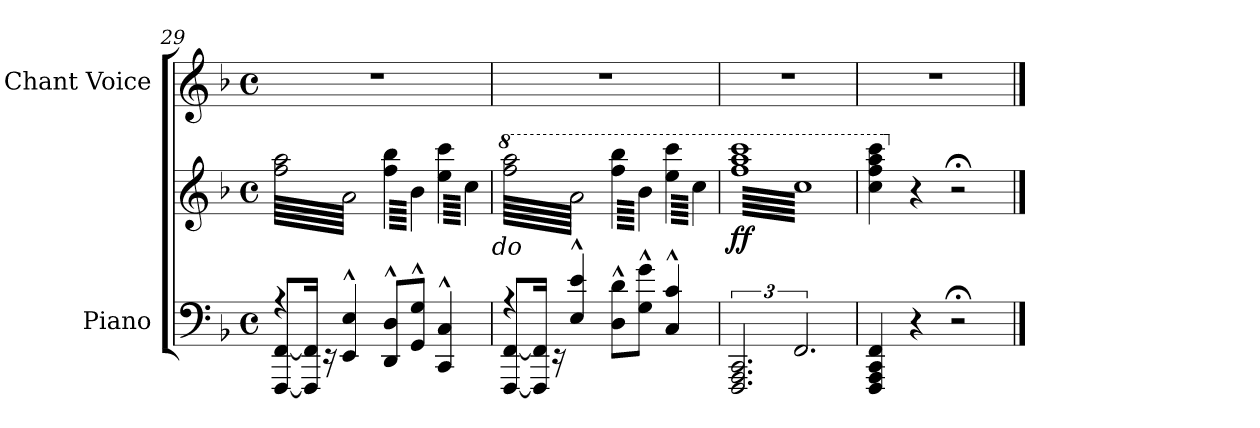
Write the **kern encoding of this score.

**kern	**kern	**dynam	**kern
*part2	*part2	*part2	*part1
*staff3	*staff2	*staff2/3	*staff1
*I"Piano	*	*	*I"Chant Voice
*I'Pno	*	*	*
*clefF4	*clefG2	*	*clefG2
*k[b-]	*k[b-]	*	*k[b-]
*M4/4	*M4/4	*	*M4/4
*met(c)	*met(c)	*	*met(c)
=29	=29	=29	=29
*^	*	*	*
*	*	*tremolo	*	*
4r	[<8FFF/ [8FF/L	(64ff\ 64aa\LLLL	.	1r
.	.	64a\)	.	.
.	.	64ff\ 64aa\	.	.
.	.	64a\)	.	.
.	.	64ff\ 64aa\	.	.
.	.	64a\)	.	.
.	.	64ff\ 64aa\	.	.
.	.	64a\)	.	.
.	16FFF/] 16FF/]Jk	64ff\ 64aa\	.	.
.	.	64a\)	.	.
.	.	64ff\ 64aa\	.	.
.	.	64a\)	.	.
.	16r	64ff\ 64aa\	.	.
.	.	64a\)	.	.
.	.	64ff\ 64aa\	.	.
.	.	64a\)	.	.
4EE/^^ 4E/^^	2.ryy	64ff\ 64aa\	.	.
.	.	64a\)	.	.
.	.	64ff\ 64aa\	.	.
.	.	64a\)	.	.
.	.	64ff\ 64aa\	.	.
.	.	64a\)	.	.
.	.	64ff\ 64aa\	.	.
.	.	64a\)	.	.
.	.	64ff\ 64aa\	.	.
.	.	64a\)	.	.
.	.	64ff\ 64aa\	.	.
.	.	64a\)	.	.
.	.	64ff\ 64aa\	.	.
.	.	64a\)	.	.
.	.	64ff\ 64aa\	.	.
.	.	64a\)JJJJ	.	.
8DD/^^ 8D/^^L	.	(64ff\ 64bb-\LLLL	.	.
.	.	64b-\)	.	.
.	.	64ff\ 64bb-\	.	.
.	.	64b-\)	.	.
.	.	64ff\ 64bb-\	.	.
.	.	64b-\)	.	.
.	.	64ff\ 64bb-\	.	.
.	.	64b-\)	.	.
8GG/^^ 8G/^^J	.	64ff\ 64bb-\	.	.
.	.	64b-\)	.	.
.	.	64ff\ 64bb-\	.	.
.	.	64b-\)	.	.
.	.	64ff\ 64bb-\	.	.
.	.	64b-\)	.	.
.	.	64ff\ 64bb-\	.	.
.	.	64b-\)JJJJ	.	.
4CC/^^ 4C/^^	.	(64ee\ 64ccc\LLLL	.	.
.	.	64cc\)	.	.
.	.	64ee\ 64ccc\	.	.
.	.	64cc\)	.	.
.	.	64ee\ 64ccc\	.	.
.	.	64cc\)	.	.
.	.	64ee\ 64ccc\	.	.
.	.	64cc\)	.	.
.	.	64ee\ 64ccc\	.	.
.	.	64cc\)	.	.
.	.	64ee\ 64ccc\	.	.
.	.	64cc\)	.	.
.	.	64ee\ 64ccc\	.	.
.	.	64cc\)	.	.
.	.	64ee\ 64ccc\	.	.
.	.	64cc\)JJJJ	.	.
!	!	!LO:TX:b:i:t=do	!	!
=30	=30	=30	=30	=30
*	*	*8va	*	*
4r	[<8FFF/ [8FF/L	(64fff\ 64aaa\LLLL	.	1r
.	.	64aa\)	.	.
.	.	64fff\ 64aaa\	.	.
.	.	64aa\)	.	.
.	.	64fff\ 64aaa\	.	.
.	.	64aa\)	.	.
.	.	64fff\ 64aaa\	.	.
.	.	64aa\)	.	.
.	16FFF/] 16FF/]Jk	64fff\ 64aaa\	.	.
.	.	64aa\)	.	.
.	.	64fff\ 64aaa\	.	.
.	.	64aa\)	.	.
.	16r	64fff\ 64aaa\	.	.
.	.	64aa\)	.	.
.	.	64fff\ 64aaa\	.	.
.	.	64aa\)	.	.
4E/^^ 4e/^^	2.ryy	64fff\ 64aaa\	.	.
.	.	64aa\)	.	.
.	.	64fff\ 64aaa\	.	.
.	.	64aa\)	.	.
.	.	64fff\ 64aaa\	.	.
.	.	64aa\)	.	.
.	.	64fff\ 64aaa\	.	.
.	.	64aa\)	.	.
.	.	64fff\ 64aaa\	.	.
.	.	64aa\)	.	.
.	.	64fff\ 64aaa\	.	.
.	.	64aa\)	.	.
.	.	64fff\ 64aaa\	.	.
.	.	64aa\)	.	.
.	.	64fff\ 64aaa\	.	.
.	.	64aa\)JJJJ	.	.
8D\^^ 8d\^^L	.	(64fff\ 64bbb-\LLLL	.	.
.	.	64bb-\)	.	.
.	.	64fff\ 64bbb-\	.	.
.	.	64bb-\)	.	.
.	.	64fff\ 64bbb-\	.	.
.	.	64bb-\)	.	.
.	.	64fff\ 64bbb-\	.	.
.	.	64bb-\)	.	.
8G\^^ 8g\^^J	.	64fff\ 64bbb-\	.	.
.	.	64bb-\)	.	.
.	.	64fff\ 64bbb-\	.	.
.	.	64bb-\)	.	.
.	.	64fff\ 64bbb-\	.	.
.	.	64bb-\)	.	.
.	.	64fff\ 64bbb-\	.	.
.	.	64bb-\)JJJJ	.	.
4C/^^ 4c/^^	.	(64eee\ 64cccc\LLLL	.	.
.	.	64ccc\)	.	.
.	.	64eee\ 64cccc\	.	.
.	.	64ccc\)	.	.
.	.	64eee\ 64cccc\	.	.
.	.	64ccc\)	.	.
.	.	64eee\ 64cccc\	.	.
.	.	64ccc\)	.	.
.	.	64eee\ 64cccc\	.	.
.	.	64ccc\)	.	.
.	.	64eee\ 64cccc\	.	.
.	.	64ccc\)	.	.
.	.	64eee\ 64cccc\	.	.
.	.	64ccc\)	.	.
.	.	64eee\ 64cccc\	.	.
.	.	64ccc\)JJJJ	.	.
*v	*v	*	*	*
=31	=31	=31	=31
!	!	!LO:DY:b	!
3.FFF 3.AAA 3.CC	(64fff 64aaa 64ccccLLLL	ff	1r
.	64ccc)	.	.
.	64fff 64aaa 64cccc	.	.
.	64ccc)	.	.
.	64fff 64aaa 64cccc	.	.
.	64ccc)	.	.
.	64fff 64aaa 64cccc	.	.
.	64ccc)	.	.
.	64fff 64aaa 64cccc	.	.
.	64ccc)	.	.
.	64fff 64aaa 64cccc	.	.
.	64ccc)	.	.
.	64fff 64aaa 64cccc	.	.
.	64ccc)	.	.
.	64fff 64aaa 64cccc	.	.
.	64ccc)	.	.
.	64fff 64aaa 64cccc	.	.
.	64ccc)	.	.
.	64fff 64aaa 64cccc	.	.
.	64ccc)	.	.
.	64fff 64aaa 64cccc	.	.
.	64ccc)	.	.
.	64fff 64aaa 64cccc	.	.
.	64ccc)	.	.
.	64fff 64aaa 64cccc	.	.
.	64ccc)	.	.
.	64fff 64aaa 64cccc	.	.
.	64ccc)	.	.
.	64fff 64aaa 64cccc	.	.
.	64ccc)	.	.
.	64fff 64aaa 64cccc	.	.
.	64ccc)	.	.
3.FF	64fff 64aaa 64cccc	.	.
.	64ccc)	.	.
.	64fff 64aaa 64cccc	.	.
.	64ccc)	.	.
.	64fff 64aaa 64cccc	.	.
.	64ccc)	.	.
.	64fff 64aaa 64cccc	.	.
.	64ccc)	.	.
.	64fff 64aaa 64cccc	.	.
.	64ccc)	.	.
.	64fff 64aaa 64cccc	.	.
.	64ccc)	.	.
.	64fff 64aaa 64cccc	.	.
.	64ccc)	.	.
.	64fff 64aaa 64cccc	.	.
.	64ccc)	.	.
.	64fff 64aaa 64cccc	.	.
.	64ccc)	.	.
.	64fff 64aaa 64cccc	.	.
.	64ccc)	.	.
.	64fff 64aaa 64cccc	.	.
.	64ccc)	.	.
.	64fff 64aaa 64cccc	.	.
.	64ccc)	.	.
.	64fff 64aaa 64cccc	.	.
.	64ccc)	.	.
.	64fff 64aaa 64cccc	.	.
.	64ccc)	.	.
.	64fff 64aaa 64cccc	.	.
.	64ccc)	.	.
.	64fff 64aaa 64cccc	.	.
.	64ccc)JJJJ	.	.
*	*Xtremolo	*	*
=32	=32	=32	=32
4FFF/ 4AAA/ 4CC/ 4FF/	4ccc\ 4fff\ 4aaa\ 4cccc\	.	1r
.	.	.	.
.	.	.	.
.	.	.	.
.	.	.	.
.	.	.	.
.	.	.	.
.	.	.	.
.	.	.	.
.	.	.	.
.	.	.	.
.	.	.	.
.	.	.	.
.	.	.	.
.	.	.	.
.	.	.	.
*	*X8va	*	*
4r	4r	.	.
.	.	.	.
.	.	.	.
.	.	.	.
.	.	.	.
.	.	.	.
.	.	.	.
.	.	.	.
.	.	.	.
.	.	.	.
.	.	.	.
.	.	.	.
.	.	.	.
.	.	.	.
.	.	.	.
.	.	.	.
2r;<	2r;<	.	.
==	==	==	==
*-	*-	*-	*-
